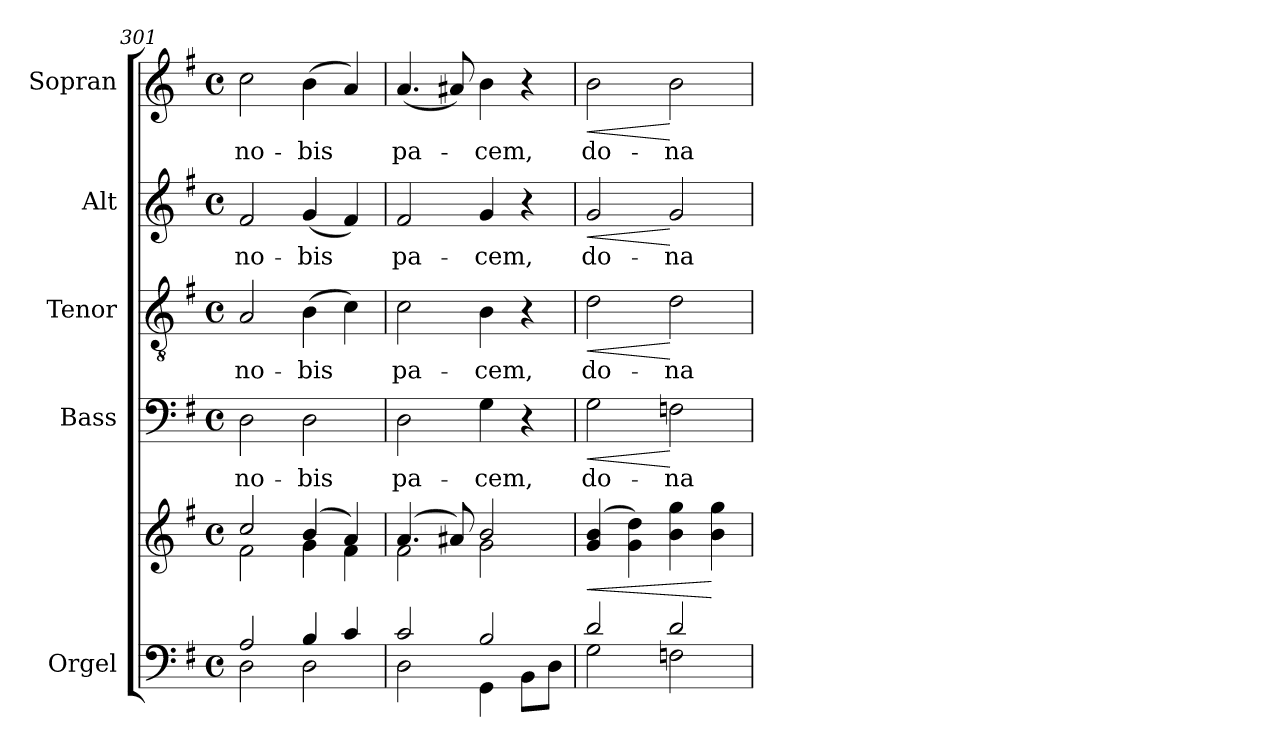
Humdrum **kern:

**kern	**kern	**dynam	**kern	**text	**dynam	**kern	**text	**dynam	**kern	**text	**dynam	**kern	**text	**dynam
*part5	*part5	*part5	*part4	*part4	*part4	*part3	*part3	*part3	*part2	*part2	*part2	*part1	*part1	*part1
*staff6	*staff5	*staff5/6	*staff4	*staff4	*staff4	*staff3	*staff3	*staff3	*staff2	*staff2	*staff2	*staff1	*staff1	*staff1
*I"Orgel	*	*	*I"Bass	*	*	*I"Tenor	*	*	*I"Alt	*	*	*I"Sopran	*	*
*I'Org.	*	*	*I'B.	*	*	*I'T.	*	*	*I'A.	*	*	*I'S.	*	*
*clefF4	*clefG2	*	*clefF4	*	*	*clefGv2	*	*	*clefG2	*	*	*clefG2	*	*
*k[f#]	*k[f#]	*	*k[f#]	*	*	*k[f#]	*	*	*k[f#]	*	*	*k[f#]	*	*
*G:	*G:	*	*G:	*	*	*G:	*	*	*G:	*	*	*G:	*	*
*M4/4	*M4/4	*	*M4/4	*	*	*M4/4	*	*	*M4/4	*	*	*M4/4	*	*
*met(c)	*met(c)	*	*met(c)	*	*	*met(c)	*	*	*met(c)	*	*	*met(c)	*	*
=301	=301	=301	=301	=301	=301	=301	=301	=301	=301	=301	=301	=301	=301	=301
*^	*^	*	*	*	*	*	*	*	*	*	*	*	*	*
!	!	!	!	!	!	!LO:LY:b	!	!	!LO:LY:b	!	!	!LO:LY:b	!	!	!LO:LY:b	!
2A/	2D\	2cc/	2f#\	.	2D\	no-	.	2A/	no-	.	2f#/	no-	.	2cc\	no-	.
!	!	!	!	!	!	!LO:LY:b	!	!	!LO:LY:b	!	!	!LO:LY:b	!	!	!LO:LY:b	!
4B/	2D\	(4b/	4g\	.	2D\	-bis	.	(>4B\	-bis	.	(<4g/	-bis	.	(>4b\	-bis	.
4c/	.	4a/)	4f#\	.	.	.	.	4c\)	.	.	4f#/)	.	.	4a/)	.	.
=302	=302	=302	=302	=302	=302	=302	=302	=302	=302	=302	=302	=302	=302	=302	=302	=302
!	!	!	!	!	!	!LO:LY:b	!	!	!LO:LY:b	!	!	!LO:LY:b	!	!	!LO:LY:b	!
2c/	2D\	(4.a/	2f#\	.	2D\	pa-	.	2c\	pa-	.	2f#/	pa-	.	(<4.a/	pa-	.
.	.	8a#X/)	.	.	.	.	.	.	.	.	.	.	.	8a#X/)	.	.
!	!	!	!	!	!	!LO:LY:b	!	!	!LO:LY:b	!	!	!LO:LY:b	!	!	!LO:LY:b	!
2B/	4GG\	2b/	2g\	.	4G\	-cem,	.	4B\	-cem,	.	4g/	-cem,	.	4b\	-cem,	.
.	8BB\L	.	.	.	4r	.	.	4r	.	.	4r	.	.	4r	.	.
.	8D\J	.	.	.	.	.	.	.	.	.	.	.	.	.	.	.
*	*	*v	*v	*	*	*	*	*	*	*	*	*	*	*	*	*
=303	=303	=303	=303	=303	=303	=303	=303	=303	=303	=303	=303	=303	=303	=303	=303
!	!	!	!LO:HP:b	!	!LO:LY:b	!LO:HP:b	!	!LO:LY:b	!LO:HP:b	!	!LO:LY:b	!LO:HP:b	!	!LO:LY:b	!LO:HP:b
2d/	2G\	(4g/ 4b/	<	2G\	do-	<	2d\	do-	<	2g/	do-	<	2b\	do-	<
.	.	4g\ 4dd\)	.	.	.	.	.	.	.	.	.	.	.	.	.
!	!	!	!	!	!LO:LY:b	!	!	!LO:LY:b	!	!	!LO:LY:b	!	!	!LO:LY:b	!
2d/	2Fn\	4b\ 4gg\	.	2Fn\	-na	[	2d\	-na	[	2g/	-na	[	2b\	-na	[
.	.	4b\ 4gg\	[	.	.	.	.	.	.	.	.	.	.	.	.
*v	*v	*	*	*	*	*	*	*	*	*	*	*	*	*	*
=	=	=	=	=	=	=	=	=	=	=	=	=	=	=
*-	*-	*-	*-	*-	*-	*-	*-	*-	*-	*-	*-	*-	*-	*-
